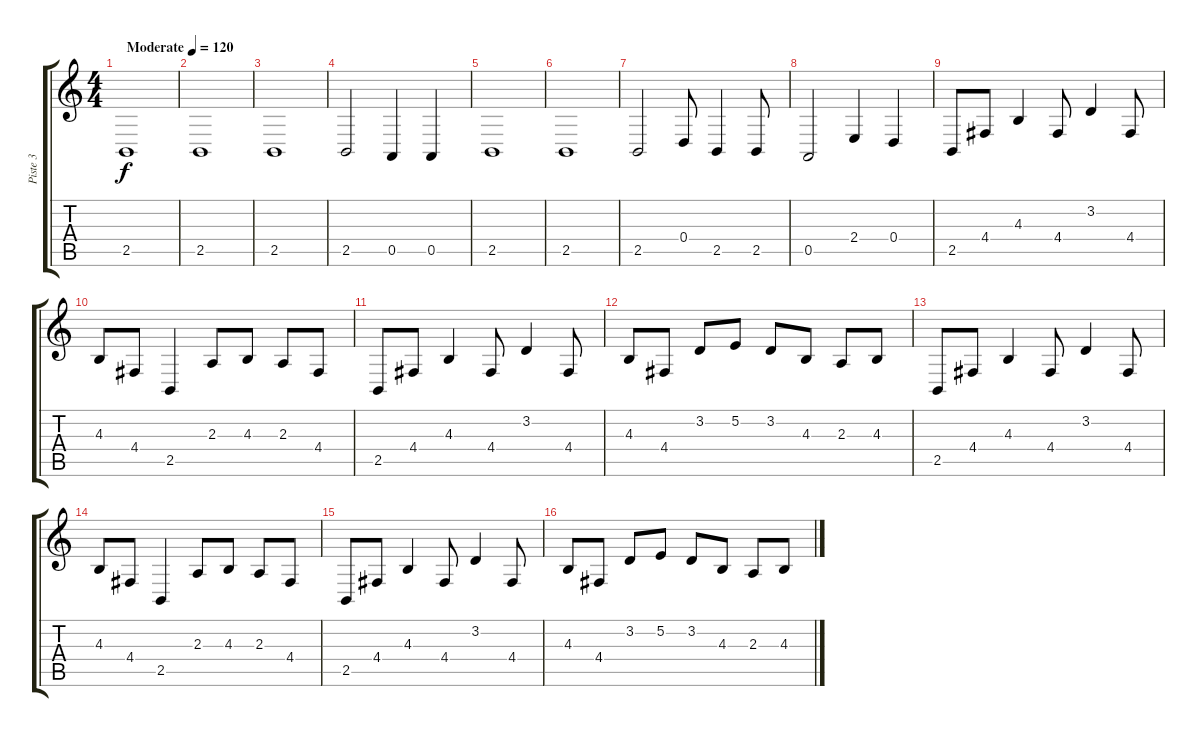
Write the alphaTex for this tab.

\track ("Piste 3" "Piste 3") {instrument orchestralharp}
\staff {score tabs}
\tuning (E4 B3 G3 D3 A2 E2) {hide}
\ts (4 4)
\tempo (120 "Moderate")
\clef g2
\ks c
2.5.1{dy f instrument orchestralharp} |
2.5.1 |
2.5.1 |
2.5.2 0.5.4 0.5.4 |
2.5.1 |
2.5.1 |
2.5.2 0.4.8 2.5.4 2.5.8 |
0.5.2 2.4.4 0.4.4 |
2.5.8 4.4.8 4.3.4 4.4.8 3.2.4 4.4.8 |
4.3.8 4.4.8 2.5.4 2.3.8 4.3.8 2.3.8 4.4.8 |
2.5.8 4.4.8 4.3.4 4.4.8 3.2.4 4.4.8 |
4.3.8 4.4.8 3.2.8 5.2.8 3.2.8 4.3.8 2.3.8 4.3.8 |
2.5.8 4.4.8 4.3.4 4.4.8 3.2.4 4.4.8 |
4.3.8 4.4.8 2.5.4 2.3.8 4.3.8 2.3.8 4.4.8 |
2.5.8 4.4.8 4.3.4 4.4.8 3.2.4 4.4.8 |
4.3.8 4.4.8 3.2.8 5.2.8 3.2.8 4.3.8 2.3.8 4.3.8
